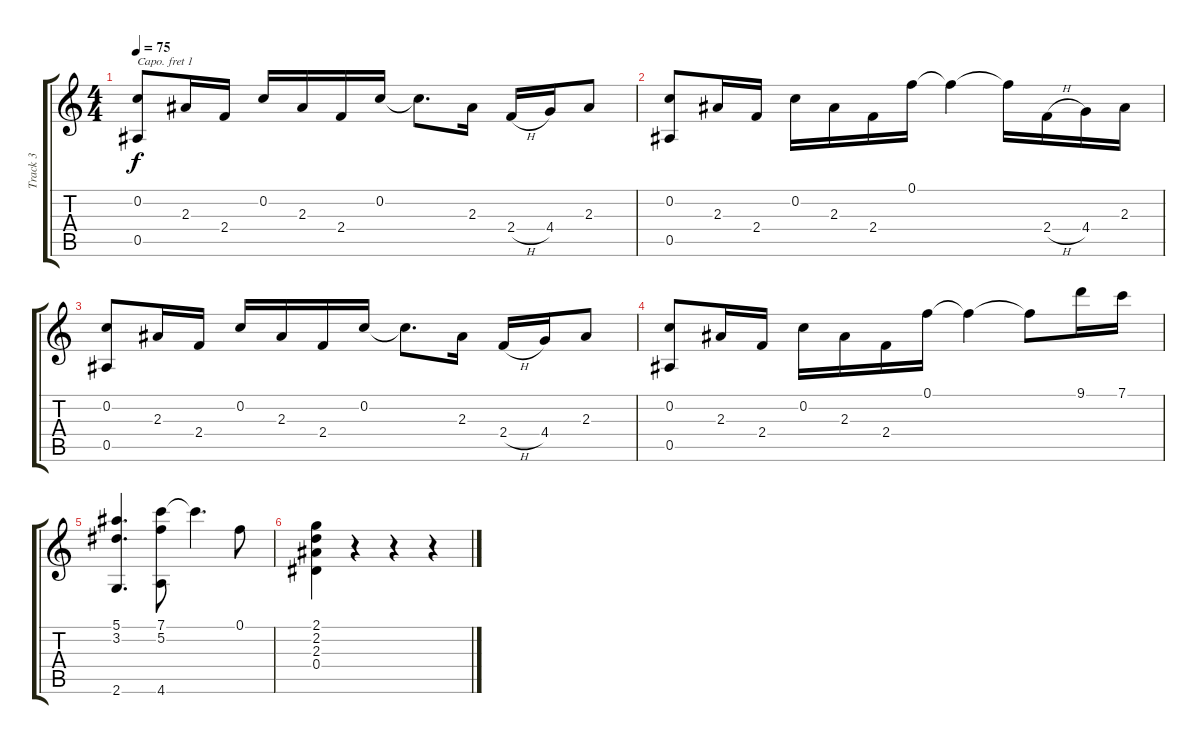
\track ("Track 3" "Track 3") {instrument overdrivenguitar}
\staff {score tabs}
\capo 1
\tuning (E4 B3 G3 D3 A2 E2) {hide}
\ts (4 4)
\tempo 75
\clef g2
\ks c
(0.2 0.5).8{dy f instrument overdrivenguitar} 2.3.16 2.4.16 0.2.16 2.3.16 2.4.16 0.2.16 0.2{t}.8{d} 2.3.16 2.4{h}.16 4.4.16 2.3.8 |
(0.2 0.5).8 2.3.16 2.4.16 0.2.16 2.3.16 2.4.16 0.1.16 0.1{t}.4 0.1{t}.16 2.4{h}.16 4.4.16 2.3.16 |
(0.2 0.5).8 2.3.16 2.4.16 0.2.16 2.3.16 2.4.16 0.2.16{txt ""} 0.2{t}.8{d} 2.3.16 2.4{h}.16 4.4.16 2.3.8 |
(0.2 0.5).8 2.3.16 2.4.16 0.2.16 2.3.16 2.4.16 0.1.16 0.1{t}.4 0.1{t}.8 9.1.16 7.1.16 |
(5.1 3.2 2.6).4{d} (7.1 5.2 4.6).8 7.1{t}.4{d} 0.1.8 |
(2.1 2.2 2.3 0.4).4 r.4 r.4 r.4
